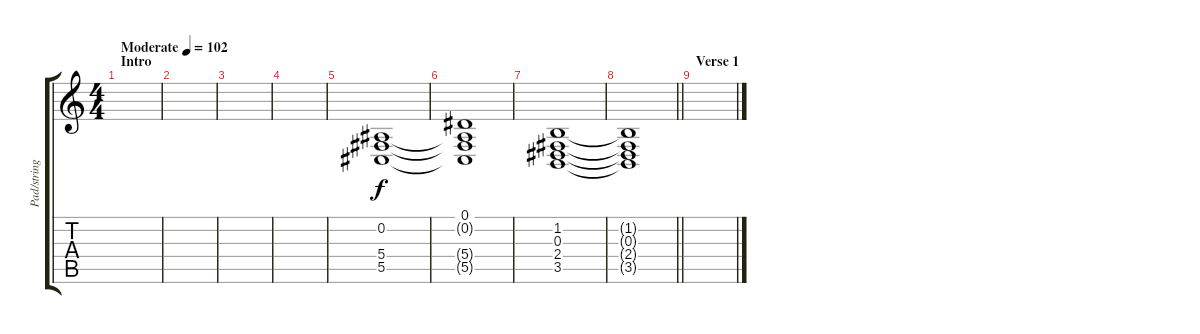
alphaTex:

\track ("Pad/string" "Pad/string") {instrument violin}
\staff {score tabs}
\tuning (Eb4 Bb3 Gb3 Db3 Ab2 Eb2) {hide}
\ts (4 4)
\section ("" "Intro")
\tempo (102 "Moderate")
\clef g2
\ks c
|
|
|
|
(0.2 5.4 5.5).1 |
(0.1 0.2{t} 5.4{t} 5.5{t}).1 |
(1.2 0.3 2.4 3.5).1 |
\barLineRight lightlight
(1.2{t} 0.3{t} 2.4{t} 3.5{t}).1 |
\section ("" "Verse 1")
